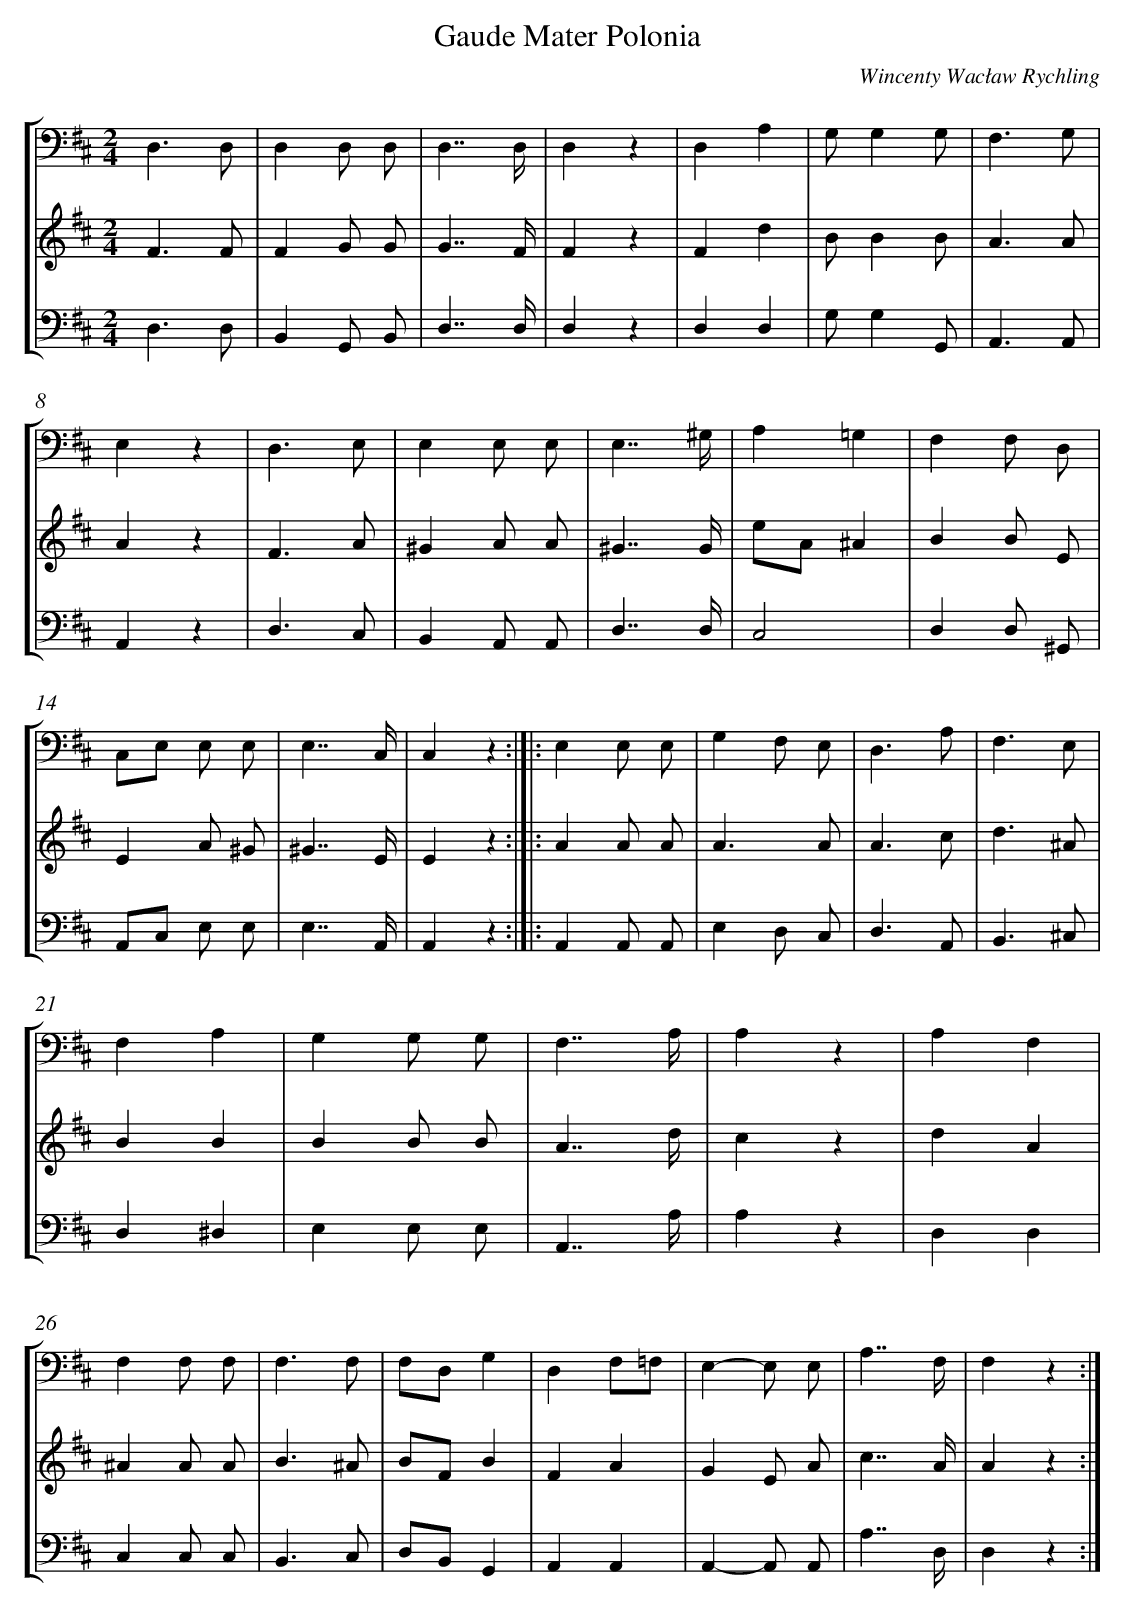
X:1
T: Gaude Mater Polonia
C: Wincenty Wacław Rychling
L: 1/4
M: 2/4
%%staves [1 2 3 4]
V: 1 clef=treble
V: 2 clef=bass
V: 3 clef=treble
V: 4 clef=bass
K: D
[V:1] x2 |
[V:2] D,3/D,/ |
[V:3] F3/F/ |
[V:4] D,3/D,/ |
[V:1] x2 |
[V:2] D,D,/ D,/ |
[V:3] FG/ G/ |
[V:4] B,,G,,/ B,,/ |
[V:1] x2 |
[V:2] D,7//D,// |
[V:3] G7//F// |
[V:4] D,7//D,// |
[V:1] x2 |
[V:2] D,z |
[V:3] Fz |
[V:4] D,z |
[V:1] x2 |
[V:2] D,A, |
[V:3] Fd |
[V:4] D,D, |
[V:1] x2 |
[V:2] G,/G,G,/ |
[V:3] B/BB/ |
[V:4] G,/G,G,,/ |
[V:1] x2 |
[V:2] F,3/G,/ |
[V:3] A3/A/ |
[V:4] A,,3/A,,/ |
[V:1] x2 |
[V:2] E,z |
[V:3] Az |
[V:4] A,,z |
[V:1] x2 |
[V:2] D,3/E,/ |
[V:3] F3/A/ |
[V:4] D,3/C,/ |
[V:1] x2 |
[V:2] E,E,/ E,/ |
[V:3] ^GA/ A/ |
[V:4] B,,A,,/ A,,/ |
[V:1] x2 |
[V:2] E,7//^G,// |
[V:3] ^G7//G// |
[V:4] D,7//D,// |
[V:1] x2 |
[V:2] A,=G, |
[V:3] e/A/^A |
[V:4] C,2 |
[V:1] x2 |
[V:2] F,F,/ D,/ |
[V:3] BB/ E/ |
[V:4] D,D,/ ^G,,/ |
[V:1] x2 |
[V:2] C,/E,/ E,/ E,/ |
[V:3] EA/ ^G/ |
[V:4] A,,/C,/ E,/ E,/ |
[V:1] x2 |
[V:2] E,7//C,// |
[V:3] ^G7//E// |
[V:4] E,7//A,,// |
[V:1] x2 :|]|:
[V:2] C,z :|]|:
[V:3] Ez :|]|:
[V:4] A,,z :|]|:
[V:1] x2 |
[V:2] E,E,/ E,/ |
[V:3] AA/ A/ |
[V:4] A,,A,,/ A,,/ |
[V:1] x2 |
[V:2] G,F,/ E,/ |
[V:3] A3/A/ |
[V:4] E,D,/ C,/ |
[V:1] x2 |
[V:2] D,3/A,/ |
[V:3] A3/c/ |
[V:4] D,3/A,,/ |
[V:1] x2 |
[V:2] F,3/E,/ |
[V:3] d3/^A/ |
[V:4] B,,3/^C,/ |
[V:1] x2 |
[V:2] F,A, |
[V:3] BB |
[V:4] D,^D, |
[V:1] x2 |
[V:2] G,G,/ G,/ |
[V:3] BB/ B/ |
[V:4] E,E,/ E,/ |
[V:1] x2 |
[V:2] F,7//A,// |
[V:3] A7//d// |
[V:4] A,,7//A,// |
[V:1] x2 |
[V:2] A,z |
[V:3] cz |
[V:4] A,z |
[V:1] x2 |
[V:2] A,F, |
[V:3] dA |
[V:4] D,D, |
[V:1] x2 |
[V:2] F,F,/ F,/ |
[V:3] ^AA/ A/ |
[V:4] C,C,/ C,/ |
[V:1] x2 |
[V:2] F,3/F,/ |
[V:3] B3/^A/ |
[V:4] B,,3/C,/ |
[V:1] x2 |
[V:2] F,/D,/G, |
[V:3] B/F/B |
[V:4] D,/B,,/G,, |
[V:1] x2 |
[V:2] D,F,/=F,/ |
[V:3] FA |
[V:4] A,,A,, |
[V:1] x2 |
[V:2] E,-E,/ E,/ |
[V:3] GE/ A/ |
[V:4] A,,-A,,/ A,,/ |
[V:1] x2 |
[V:2] A,7//F,// |
[V:3] c7//A// |
[V:4] A,7//D,// |
[V:1] x2 :|]
[V:2] F,z :|]
[V:3] Az :|]
[V:4] D,z :|]
